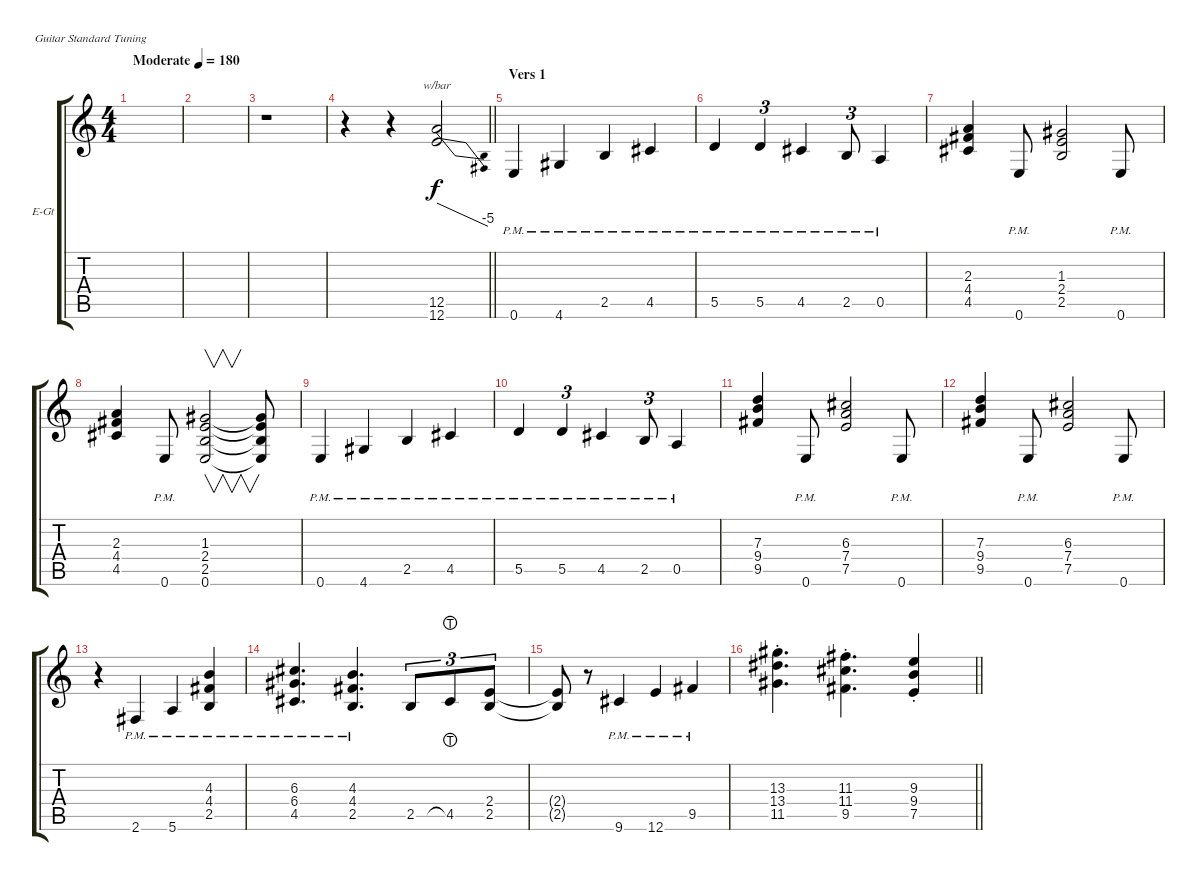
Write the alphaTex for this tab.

\bracketExtendMode groupsimilarinstruments
\firstSystemTrackNameOrientation horizontal
\otherSystemsTrackNameOrientation horizontal
\track ("D Guitar" "E-Gt") {instrument distortionguitar}
\staff {score tabs}
\tuning (E4 B3 G3 D3 A2 E2)
\ts (4 4)
\beaming (8 2 2 2 2)
\tempo (180 "Moderate")
\clef g2
\scale
0.487395
\ks c
|
\scale
0.256303 |
\scale
0.256303 r.1 |
\scale
0.333333
\barLineRight lightlight
r.4 r.4 (12.6 12.5).2{tbe (dive default 0 0 60 -20)} |
\section ("" "Vers 1")
\scale
0.333333 0.6{pm}.4 4.6{pm}.4 2.5{pm}.4 4.5{pm}.4 |
\scale
0.333333 5.5{pm}.4 5.5{pm}.4{tu (3 2)} 4.5{pm}.4 2.5{pm}.8{tu (3 2)} 0.5{pm}.4 |
\scale
0.333333 (2.3 4.4 4.5).4 0.6{pm}.8 (1.3 2.4 2.5).2 0.6{pm}.8 |
\scale
0.333333 (2.3 4.4 4.5).4 0.6{pm}.8 (1.3 2.4 2.5 0.6).2{v} (0.6{t} 2.5{t} 2.4{t} 1.3{t}).8 |
\scale
0.333333 0.6{pm}.4 4.6{pm}.4 2.5{pm}.4 4.5{pm}.4 |
\scale
0.333333 5.5{pm}.4 5.5{pm}.4{tu (3 2)} 4.5{pm}.4 2.5{pm}.8{tu (3 2)} 0.5{pm}.4 |
\scale
0.333333 (7.3 9.4 9.5).4 0.6{pm}.8 (6.3 7.4 7.5).2 0.6{pm}.8 |
\scale
0.333333 (7.3 9.4 9.5).4 0.6{pm}.8 (6.3 7.4 7.5).2 0.6{pm}.8 |
\scale
0.333333 r.4 2.6{pm}.4 5.6{pm}.4 (2.5{pm} 4.4{pm} 4.3{pm}).4 |
\scale
0.333333 (4.5{pm} 6.4{pm} 6.3{pm}).4{d} (2.5{pm} 4.4{pm} 4.3{pm}).4{d} 2.5.8{tu (3 2)} 4.5{lht}.8{tu (3 2)} (2.4 2.5).8{tu (3 2)} |
\scale
0.333333 (2.5{t} 2.4{t}).8 r.8 9.6{pm}.4 12.6{pm}.4 9.5{pm}.4 |
\scale
0.333333
\barLineRight lightlight
(11.5{st} 13.4{st} 13.3{st}).4{d} (9.5{st} 11.3{st} 11.4{st}).4{d} (7.5{st} 9.4{st} 9.3{st}).4
